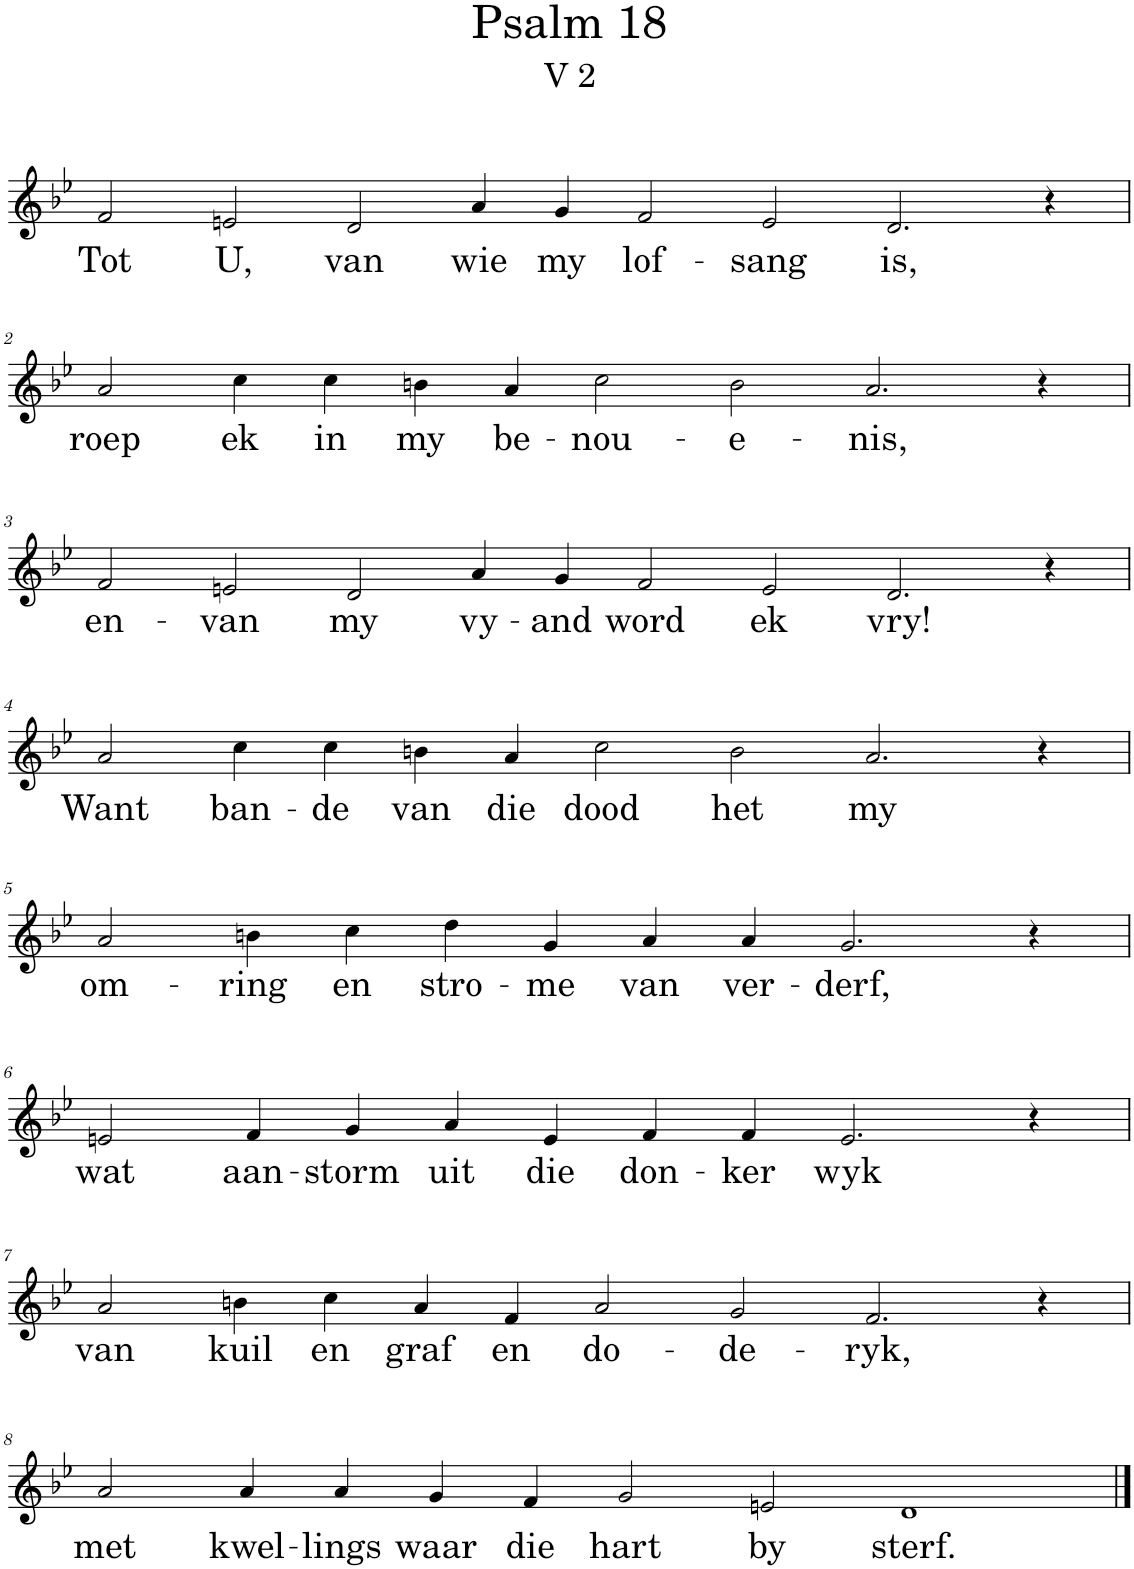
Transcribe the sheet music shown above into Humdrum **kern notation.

**kern	**text
*part1	*part1
*staff1	*staff1
*I"Pipe Organ	*
*I'Org.	*
*clefG2	*
*k[b-e-]	*
*M16/4	*
=1	=1
!	!LO:LY:b
2f/	Tot
!	!LO:LY:b
2en/	U,
!	!LO:LY:b
2d/	van
!	!LO:LY:b
4a/	wie
!	!LO:LY:b
4g/	my
!	!LO:LY:b
2f/	lof-
!	!LO:LY:b
2e/	-sang
!	!LO:LY:b
2.d/	is,
4r	.
!!LO:LB:g=z
=2	=2
*M14/4	*
!	!LO:LY:b
2a/	roep
!	!LO:LY:b
4cc\	ek
!	!LO:LY:b
4cc\	in
!	!LO:LY:b
4bn\	my
!	!LO:LY:b
4a/	be-
!	!LO:LY:b
2cc\	-nou-
!	!LO:LY:b
2b\	-e-
!	!LO:LY:b
2.a/	-nis,
4r	.
!!LO:LB:g=z
=3	=3
*M16/4	*
!	!LO:LY:b
2f/	en-
!	!LO:LY:b
2en/	-van
!	!LO:LY:b
2d/	my
!	!LO:LY:b
4a/	vy-
!	!LO:LY:b
4g/	-and
!	!LO:LY:b
2f/	word
!	!LO:LY:b
2e/	ek
!	!LO:LY:b
2.d/	vry!
4r	.
!!LO:LB:g=z
=4	=4
*M14/4	*
!	!LO:LY:b
2a/	Want
!	!LO:LY:b
4cc\	ban-
!	!LO:LY:b
4cc\	-de
!	!LO:LY:b
4bn\	van
!	!LO:LY:b
4a/	die
!	!LO:LY:b
2cc\	dood
!	!LO:LY:b
2b\	het
!	!LO:LY:b
2.a/	my
4r	.
!!LO:LB:g=z
=5	=5
*M12/4	*
!	!LO:LY:b
2a/	om-
!	!LO:LY:b
4bn\	-ring
!	!LO:LY:b
4cc\	en
!	!LO:LY:b
4dd\	stro-
!	!LO:LY:b
4g/	-me
!	!LO:LY:b
4a/	van
!	!LO:LY:b
4a/	ver-
!	!LO:LY:b
2.g/	-derf,
4r	.
!!LO:LB:g=z
=6	=6
!	!LO:LY:b
2en/	wat
!	!LO:LY:b
4f/	aan-
!	!LO:LY:b
4g/	-storm
!	!LO:LY:b
4a/	uit
!	!LO:LY:b
4e/	die
!	!LO:LY:b
4f/	don-
!	!LO:LY:b
4f/	-ker
!	!LO:LY:b
2.e/	wyk
4r	.
!!LO:LB:g=z
=7	=7
*M14/4	*
!	!LO:LY:b
2a/	van
!	!LO:LY:b
4bn\	kuil
!	!LO:LY:b
4cc\	en
!	!LO:LY:b
4a/	graf
!	!LO:LY:b
4f/	en
!	!LO:LY:b
2a/	do-
!	!LO:LY:b
2g/	-de-
!	!LO:LY:b
2.f/	-ryk,
4r	.
!!LO:LB:g=z
=8	=8
!	!LO:LY:b
2a/	met
!	!LO:LY:b
4a/	kwel-
!	!LO:LY:b
4a/	-lings
!	!LO:LY:b
4g/	waar
!	!LO:LY:b
4f/	die
!	!LO:LY:b
2g/	hart
!	!LO:LY:b
2en/	by
!	!LO:LY:b
1d	sterf.
==	==
*-	*-
